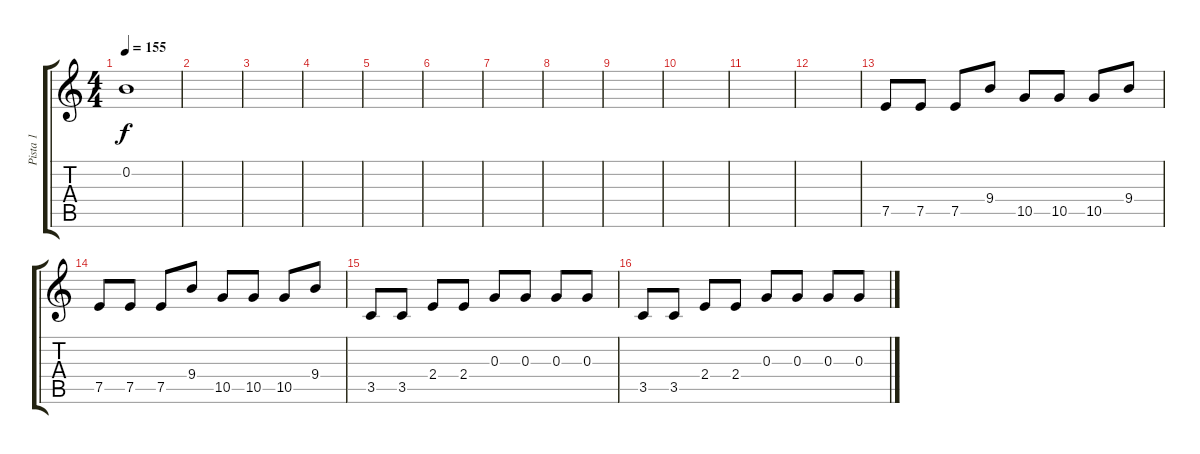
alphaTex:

\track ("Pista 1" "Pista 1") {instrument acousticguitarnylon}
\staff {score tabs}
\tuning (E4 B3 G3 D3 A2 E2) {hide}
\ts (4 4)
\tempo 155
\clef g2
\ks c
0.2{t}.1{dy f} |
|
|
|
|
|
|
|
|
|
|
|
7.5.8{volume 11 instrument acousticguitarnylon} 7.5.8 7.5.8 9.4.8 10.5.8 10.5.8 10.5.8 9.4.8 |
7.5.8 7.5.8 7.5.8 9.4.8 10.5.8 10.5.8 10.5.8 9.4.8 |
3.5.8 3.5.8 2.4.8 2.4.8 0.3.8 0.3.8 0.3.8 0.3.8 |
3.5.8 3.5.8 2.4.8 2.4.8 0.3.8 0.3.8 0.3.8 0.3.8
